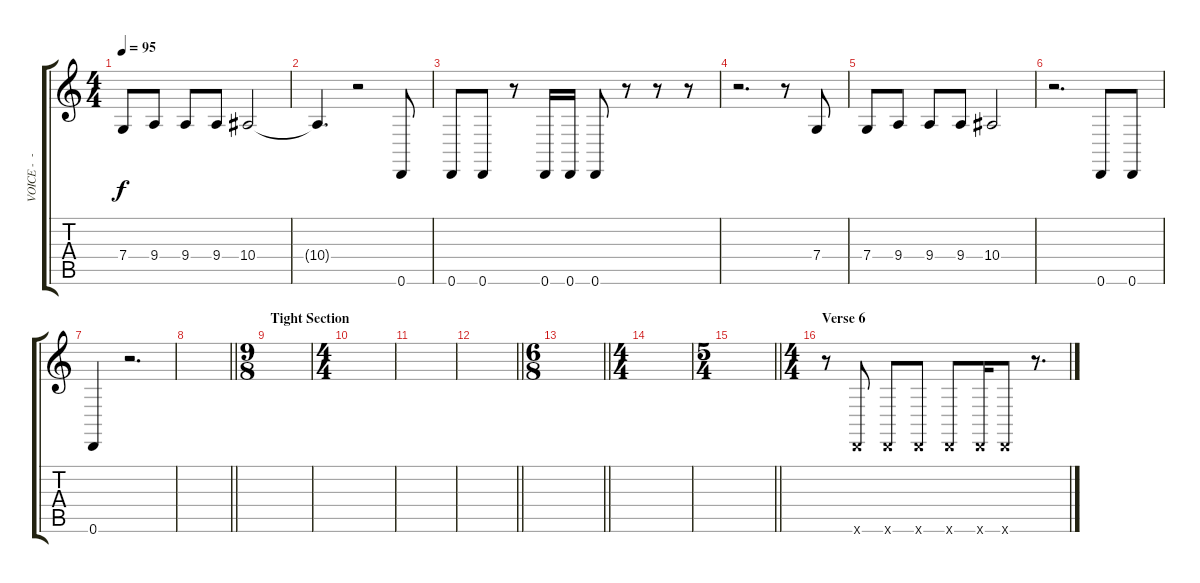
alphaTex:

\track ("VOICE -  - Joe Duplantier" "VOICE -  -") {instrument lead2sawtooth}
\staff {score tabs}
\tuning (D4 A3 F3 C3 G2 D2) {hide}
\ts (4 4)
\tempo 95
\clef g2
\ks c
7.4.8{dy f} 9.4.8 9.4.8 9.4.8 10.4.2 |
10.4{t}.4{d} r.2 0.6.8 |
0.6.8 0.6.8 r.8 0.6.16 0.6.16 0.6.8 r.8 r.8 r.8 |
r.2{d} r.8 7.4.8 |
7.4.8 9.4.8 9.4.8 9.4.8 10.4.2 |
r.2{d} 0.6.8 0.6.8 |
0.6.4 r.2{d} |
\barLineRight lightlight
|
\ts (9 8)
\section ("" "Tight Section")
|
\ts (4 4)
|
|
\barLineRight lightlight
|
\ts (6 8)
\section ("" "")
\barLineRight lightlight
|
\ts (4 4)
\section ("" "")
|
\ts (5 4)
\barLineRight lightlight
|
\ts (4 4)
\section ("" "Verse 6")
r.8 0.6{x}.8 0.6{x}.8 0.6{x}.8 0.6{x}.8 0.6{x}.16 0.6{x}.8 r.8{d}
